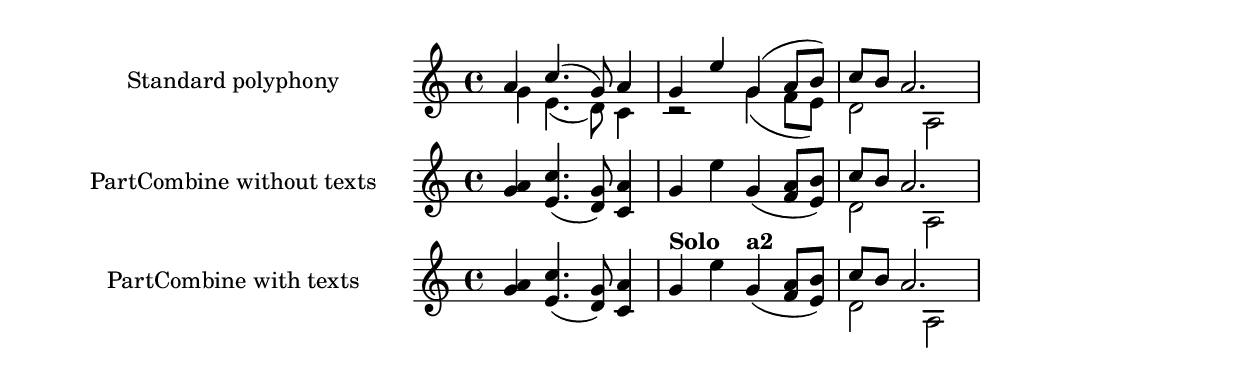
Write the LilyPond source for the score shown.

%% Do not edit this file; it is automatically
%% generated from LSR http://lsr.dsi.unimi.it
%% This file is in the public domain.
\version "2.13.29"

\header {
  lsrtags = "simultaneous-notes, text"

%% Translation of GIT committish: 0b55335aeca1de539bf1125b717e0c21bb6fa31b
  texidoces = "

La herramienta de combinación de partes (instrucción
@code{\\partcombine}) permite la combinación de varias partes
diferentes sobre el mismo pentagrama.  Las indicaciones textuales
tales como @qq{solo} o @qq{a2} se añaden de forma predeterminada; para
quitarlas, sencillamente establezca la propiedad
@code{printPartCombineTexts} al valor @qq{falso}.  Para partituras
vocales (como himnos), no hay necesidad de añadir los textos @qq{solo}
o @qq{a2}, por lo que se deben desactivar.  Sin embargo, podría ser
mejor no usarlo si hay solos, porque éstos no se indicarán.  En tales
casos podría ser preferible la notación polifónica estándar.

Este fragmento de código presenta las tres formas en que se pueden
imprimir dos partes sobre un solo pentagrama: polifonía estándar,
@code{\\partcombine} sin textos, y @code{\\partcombine} con
textos.

"
  doctitlees = "Combinar dos partes sobre el mismo pentagrama"


%% Translation of GIT committish: 0a868be38a775ecb1ef935b079000cebbc64de40
  texidocde = "
Die Funktion, die Stimmen kombiniert (also der @code{\\partcombine}-Befehl)
ermöglicht die Kombination unterschiedlicher Stimmen auf einem
System.  Textanweisungen wie \"solo\" or \"a2\" werden automatisch
hinzugefügt.  Wenn man sie entfernen will, muss man die Eigenschaft
@code{printPartCombineTexts} auf flasch setzen.  Für Klavierauszüge
muss natürlich kein \"solo\"/\"a2\" usw. hinzugefügt werdne, man
sollte sie also ausschalten.  Wenn aber Solo-Stellen in einem
Klavierauszug oder einer Chorpartitur angezeigt werden, ist es besser,
normale Polyphonie zu verwenden, weil so die Solostellen angezeigt
werden, auch wenn der Text des Stimmenkombinierers ausgeschaltet ist.

Der Schnipsel zeigt drei Möglichkeiten, Stimmen auf einem System zu
kombinieren: Standardpolyphonie, @code{\\partcombine} ohne Text und
@code{\\partcombine} mit Text.

"
  doctitlede = "Zwei Stimmen auf einem System kombinieren"

%% Translation of GIT committish: 1baa2adf57c84e8d50e6907416eadb93e2e2eb5c
  texidocfr = "
L'outil de combinaison de parties (la commande @code{\\partcombine})
permet d'avoir deux parties différentes sur une même portée.  LilyPond
ajoute automatiquement des indications textuelles, telles que @qq{solo}
ou @qq{a2}.  Si votre intention n'est que de fusionner les parties, sans
ajouter de texte, assignez faux à la propriété
@code{printPartCombineTexts}.  Dans le cas de partitions vocales, et
plus particulièrement d'hymnes, ces @qq{solo/a2} ne sont d'aucune
utilité, aussi vaut-il mieux les désactiver.  Dans le cas où il y aurait
alternance entre @emph{solo} et @emph{tutti}, il vaut mieux faire appel
à de la musique polyphonique standard.

Voici trois moyens d'imprimer deux parties sur un même portée : en
polyphonie normale, avec @code{\\partcombine} sans indication
supplémentaire, et avec @code{\\partcombine} commentée.

"
  doctitlefr = "Combinaison de deux parties sur une même portée"


  texidoc = "
The part combiner tool ( @code{\\partcombine} command ) allows the
combination of several different parts on the same staff.  Text
directions such as @qq{solo} or @qq{a2} are added by default; to remove
them, simply set the property @code{printPartCombineTexts} to @code{f}.
For vocal scores (hymns), there is no need to add @qq{solo/a2} texts,
so they should be switched off.  However, it might be better not to use
it if there are any solos, as they won't be indicated.  In such cases,
standard polyphonic notation may be preferable.

This snippet presents the three ways two parts can be printed on a same
staff: standard polyphony, @code{\\partcombine} without texts, and
@code{\\partcombine} with texts.




"
  doctitle = "Combining two parts on the same staff"
} % begin verbatim

musicUp = \relative c'' {
  \time 4/4
  a4 c4.( g8) a4 |
  g4 e' g,( a8 b) |
  c b a2.
}

musicDown = \relative c'' {
  g4 e4.( d8) c4 |
  r2 g'4( f8 e) |
  d2 \stemDown a
}

\score {
  <<
    <<
    \new Staff {
      \set Staff.instrumentName = #"Standard polyphony"
      << \musicUp \\ \musicDown >>
    }
    \new Staff \with { printPartCombineTexts = ##f } {
      \set Staff.instrumentName = #"PartCombine without texts"
      \partcombine \musicUp \musicDown
    }
    \new Staff {
      \set Staff.instrumentName = #"PartCombine with texts"
      \partcombine \musicUp \musicDown
    }
    >>
  >>
  \layout {
    indent = 6.0\cm
    \context {
      \Score
      \override SystemStartBar #'collapse-height = #30
    }
  }
}

